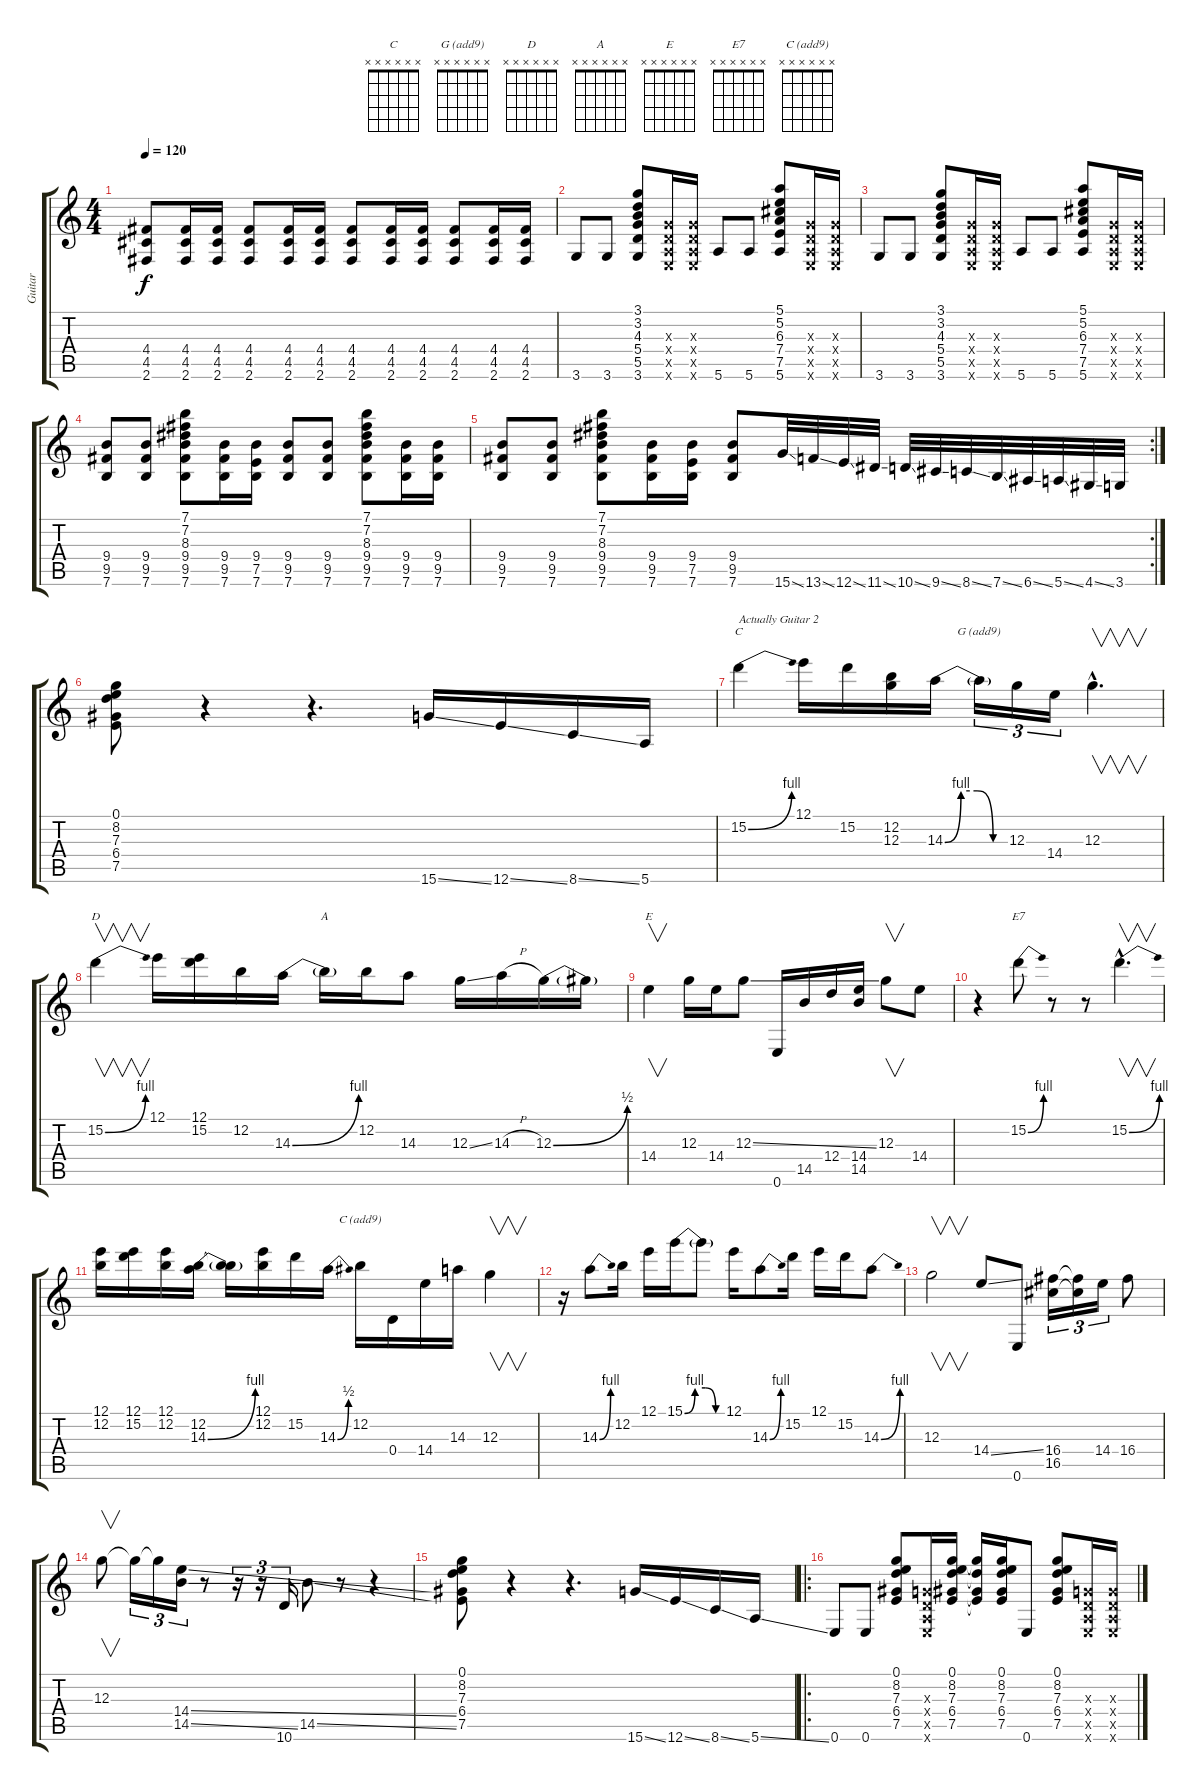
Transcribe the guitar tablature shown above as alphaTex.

\track ("Guitar" "Guitar") {instrument electricguitarclean}
\staff {score tabs}
\tuning (E4 B3 G3 D3 A2 E2) {hide}
\chord ("C" x x x x x x) {firstfret 0}
\chord ("G (add9)" x x x x x x) {firstfret 0}
\chord ("D" x x x x x x) {firstfret 0}
\chord ("A" x x x x x x) {firstfret 0}
\chord ("E" x x x x x x) {firstfret 0}
\chord ("E7" x x x x x x) {firstfret 0}
\chord ("C (add9)" x x x x x x) {firstfret 0}
\ts (4 4)
\tempo 120
\clef g2
\ks c
(4.4 4.5 2.6).8{dy f} (4.4 4.5 2.6).16 (4.4 4.5 2.6).16 (4.4 4.5 2.6).8 (4.4 4.5 2.6).16 (4.4 4.5 2.6).16 (4.4 4.5 2.6).8 (4.4 4.5 2.6).16 (4.4 4.5 2.6).16 (4.4 4.5 2.6).8 (4.4 4.5 2.6).16 (4.4 4.5 2.6).16 |
3.6.8 3.6.8 (3.1 3.2 4.3 5.4 5.5 3.6).8 (0.3{x} 0.4{x} 0.5{x} 0.6{x}).16 (0.3{x} 0.4{x} 0.5{x} 0.6{x}).16 5.6.8 5.6.8 (5.1 5.2 6.3 7.4 7.5 5.6).8 (0.3{x} 0.4{x} 0.5{x} 0.6{x}).16 (0.3{x} 0.4{x} 0.5{x} 0.6{x}).16 |
3.6.8 3.6.8 (3.1 3.2 4.3 5.4 5.5 3.6).8 (0.3{x} 0.4{x} 0.5{x} 0.6{x}).16 (0.3{x} 0.4{x} 0.5{x} 0.6{x}).16 5.6.8 5.6.8 (5.1 5.2 6.3 7.4 7.5 5.6).8 (0.3{x} 0.4{x} 0.5{x} 0.6{x}).16 (0.3{x} 0.4{x} 0.5{x} 0.6{x}).16 |
(9.4 9.5 7.6).8 (9.4 9.5 7.6).8 (7.1 7.2 8.3 9.4 9.5 7.6).8 (9.4 9.5 7.6).16 (9.4 7.5 7.6).16 (9.4 9.5 7.6).8 (9.4 9.5 7.6).8 (7.1 7.2 8.3 9.4 9.5 7.6).8 (9.4 9.5 7.6).16 (9.4 9.5 7.6).16 |
\rc 2
(9.4 9.5 7.6).8 (9.4 9.5 7.6).8 (7.1 7.2 8.3 9.4 9.5 7.6).8 (9.4 9.5 7.6).16 (9.4 7.5 7.6).16 (9.4 9.5 7.6).8 15.6{ss}.32 13.6{ss}.32 12.6{ss}.32 11.6{ss}.32 10.6{ss}.32 9.6{ss}.32 8.6{ss}.32 7.6{ss}.32 6.6{ss}.32 5.6{ss}.32 4.6{ss}.32 3.6.32 |
(0.1 8.2 7.3 6.4 7.5).8 r.4 r.4{d} 15.6{ss}.16 12.6{ss}.16 8.6{ss}.16 5.6.16 |
15.2{be (bend 0 0 60 4)}.4{ch "C" txt "Actually Guitar 2" volume 16 instrument distortionguitar} 12.1.16 15.2.16 (12.2 12.3).16 14.3{be (custom 0 0 15 4 30 4 45 0 60 0)}.16 14.3{t}.16{tu (3 2) ch "G (add9)"} 12.3.16{tu (3 2)} 14.4.16{tu (3 2)} 12.3{hac}.4{v d} |
15.2{be (bend 0 0 60 4)}.4{v ch "D"} 12.1.16 (12.1 15.2).16 12.2.16 14.3{be (bend 0 0 60 4)}.16 14.3{t}.16{ch "A"} 12.2.16 14.3.8 12.3{ss}.16 14.3{h}.16 12.3{be (bend 0 0 60 2)}.16 12.3{t}.16 |
14.4.4{v ch "E"} 12.3.16 14.4.16 12.3{ss}.8 0.6.16 14.5.16 12.4.16 (14.4 14.5).16 12.3.8{v} 14.4.8 |
r.4 15.2{be (bend 0 0 60 4)}.8{ch "E7"} r.8 r.8 15.2{be (bend 0 0 60 4) hac}.4{v d} |
(12.1 12.2).16 (12.1 15.2).16 (12.1 12.2).16 (12.2 14.3{be (bend 0 0 60 4)}).16 (12.2{t} 14.3{t}).16 (12.1 12.2).16 15.2.16 14.3{be (bend 0 0 60 2)}.16 12.2.16{ch "C (add9)"} 0.4.16 14.4.16 14.3.16 12.3.4{v} |
r.16 14.3{be (bend 0 0 60 4)}.8 12.2.16 12.1.16 15.1{be (custom 0 0 15 4 30 4 45 0 60 0)}.16 15.1{t}.8 12.1.16 14.3{be (bend 0 0 60 4)}.8 15.2.16 12.1.16 15.2.16 14.3{be (bend 0 0 60 4)}.8 |
12.3.2{v} 14.4{ss}.8 0.6.8 (16.4 16.5).16{tu (3 2)} (16.4{t} 16.5{t}).16{tu (3 2)} 14.4.16{tu (3 2)} 16.4.8 |
12.3.8{v} 12.3{t}.16{tu (3 2)} 12.3{t}.16{tu (3 2)} (14.4{ss} 14.5{ss}).16{tu (3 2)} r.8 r.16{tu (3 2)} r.16{tu (3 2)} 10.6.16{tu (3 2)} 14.5{ss}.8 r.8 r.4 |
(0.1 8.2 7.3 6.4 7.5).8{instrument electricguitarclean} r.4 r.4{d} 15.6{ss}.16{volume 13} 12.6{ss}.16 8.6{ss}.16 5.6{ss}.16 |
\ro
0.6.8 0.6.8 (0.1 8.2 7.3 6.4 7.5).8 (0.3{x} 0.4{x} 0.5{x} 0.6{x}).16 (0.1 8.2 7.3 6.4 7.5).16 (8.2{t} 7.3{t} 6.4{t} 7.5{t}).16 (0.1 8.2 7.3 6.4 7.5).16 0.6.8 (0.1 8.2 7.3 6.4 7.5).8 (0.3{x} 0.4{x} 0.5{x} 0.6{x}).16 (0.3{x} 0.4{x} 0.5{x} 0.6{x}).16
